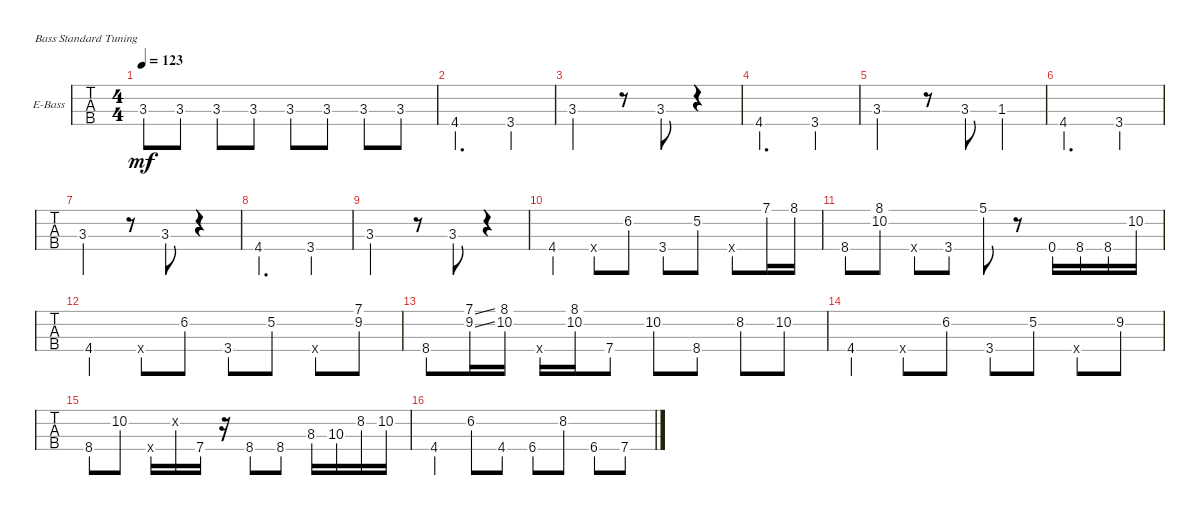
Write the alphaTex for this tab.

\defaultSystemsLayout 4
\bracketExtendMode groupsimilarinstruments
\firstSystemTrackNameOrientation horizontal
\otherSystemsTrackNameOrientation horizontal
\track ("Electric Bass" "E-Bass") {instrument electricbassfinger}
\staff {tabs}
\tuning (G2 D2 A1 E1)
\ts (4 4)
\tempo 123
\clef f4
\ks cminor
3.3.8{dy mf} 3.3.8 3.3.8 3.3.8 3.3.8 3.3.8 3.3.8 3.3.8 |
4.4.2{d} 3.4.4 |
3.3.2 r.8 3.3.8 r.4 |
4.4.2{d} 3.4.4 |
3.3.2 r.8 3.3.8 1.3.4 |
4.4.2{d} 3.4.4 |
3.3.2 r.8 3.3.8 r.4 |
4.4.2{d} 3.4.4 |
3.3.2 r.8 3.3.8 r.4 |
4.4.4 4.4{x}.8 6.2.8 3.4.8 5.2.8 0.4{x}.8 7.1.16 8.1.16 |
8.4.8 (10.2 8.1).8 0.4{x}.8 3.4.8 5.1.8 r.8 0.4.16 8.4.16 8.4.16 10.2.16 |
4.4.4 0.4{x}.8 6.2.8 3.4.8 5.2.8 0.4{x}.8 (7.1 9.2).8 |
8.4.8 (7.1{ss} 9.2{ss}).16 (8.1 10.2).16 0.4{x}.16 (10.2 8.1).16 7.4.8 10.2.8 8.4.8 8.2.8 10.2.8 |
4.4.4 4.4{x}.8 6.2.8 3.4.8 5.2.8 0.4{x}.8 9.2.8 |
8.4.8 10.2.8 0.4{x}.16 0.2{x}.16 7.4.16 r.16 8.4.8 8.4.8 8.3.16 10.3.16 8.2.16 10.2.16 |
4.4.4 6.2.8 4.4.8 6.4.8 8.2.8 6.4.8 7.4.8
